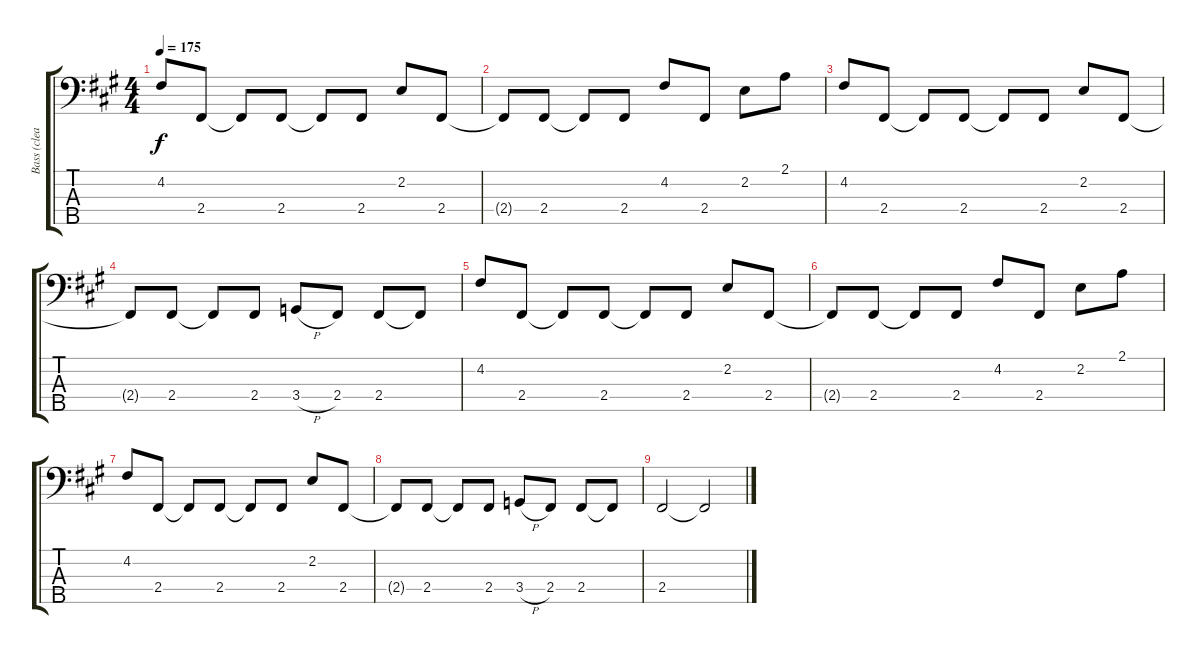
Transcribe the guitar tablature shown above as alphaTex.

\track ("Bass (clean)" "Bass (clea") {instrument electricbassfinger}
\staff {score tabs}
\tuning (G2 D2 A1 E1 B0) {hide}
\ts (4 4)
\tempo 175
\clef f4
\ks f#minor
4.2.8{dy f} 2.4.8 2.4{t}.8 2.4.8 2.4{t}.8 2.4.8 2.2.8 2.4.8 |
2.4{t}.8 2.4.8 2.4{t}.8 2.4.8 4.2.8 2.4.8 2.2.8 2.1.8 |
4.2.8 2.4.8 2.4{t}.8 2.4.8 2.4{t}.8 2.4.8 2.2.8 2.4.8 |
2.4{t}.8 2.4.8 2.4{t}.8 2.4.8 3.4{h}.8 2.4.8 2.4.8 2.4{t}.8 |
4.2.8 2.4.8 2.4{t}.8 2.4.8 2.4{t}.8 2.4.8 2.2.8 2.4.8 |
2.4{t}.8 2.4.8 2.4{t}.8 2.4.8 4.2.8 2.4.8 2.2.8 2.1.8 |
4.2.8 2.4.8 2.4{t}.8 2.4.8 2.4{t}.8 2.4.8 2.2.8 2.4.8 |
2.4{t}.8 2.4.8 2.4{t}.8 2.4.8 3.4{h}.8 2.4.8 2.4.8 2.4{t}.8 |
2.4.2 2.4{t}.2
